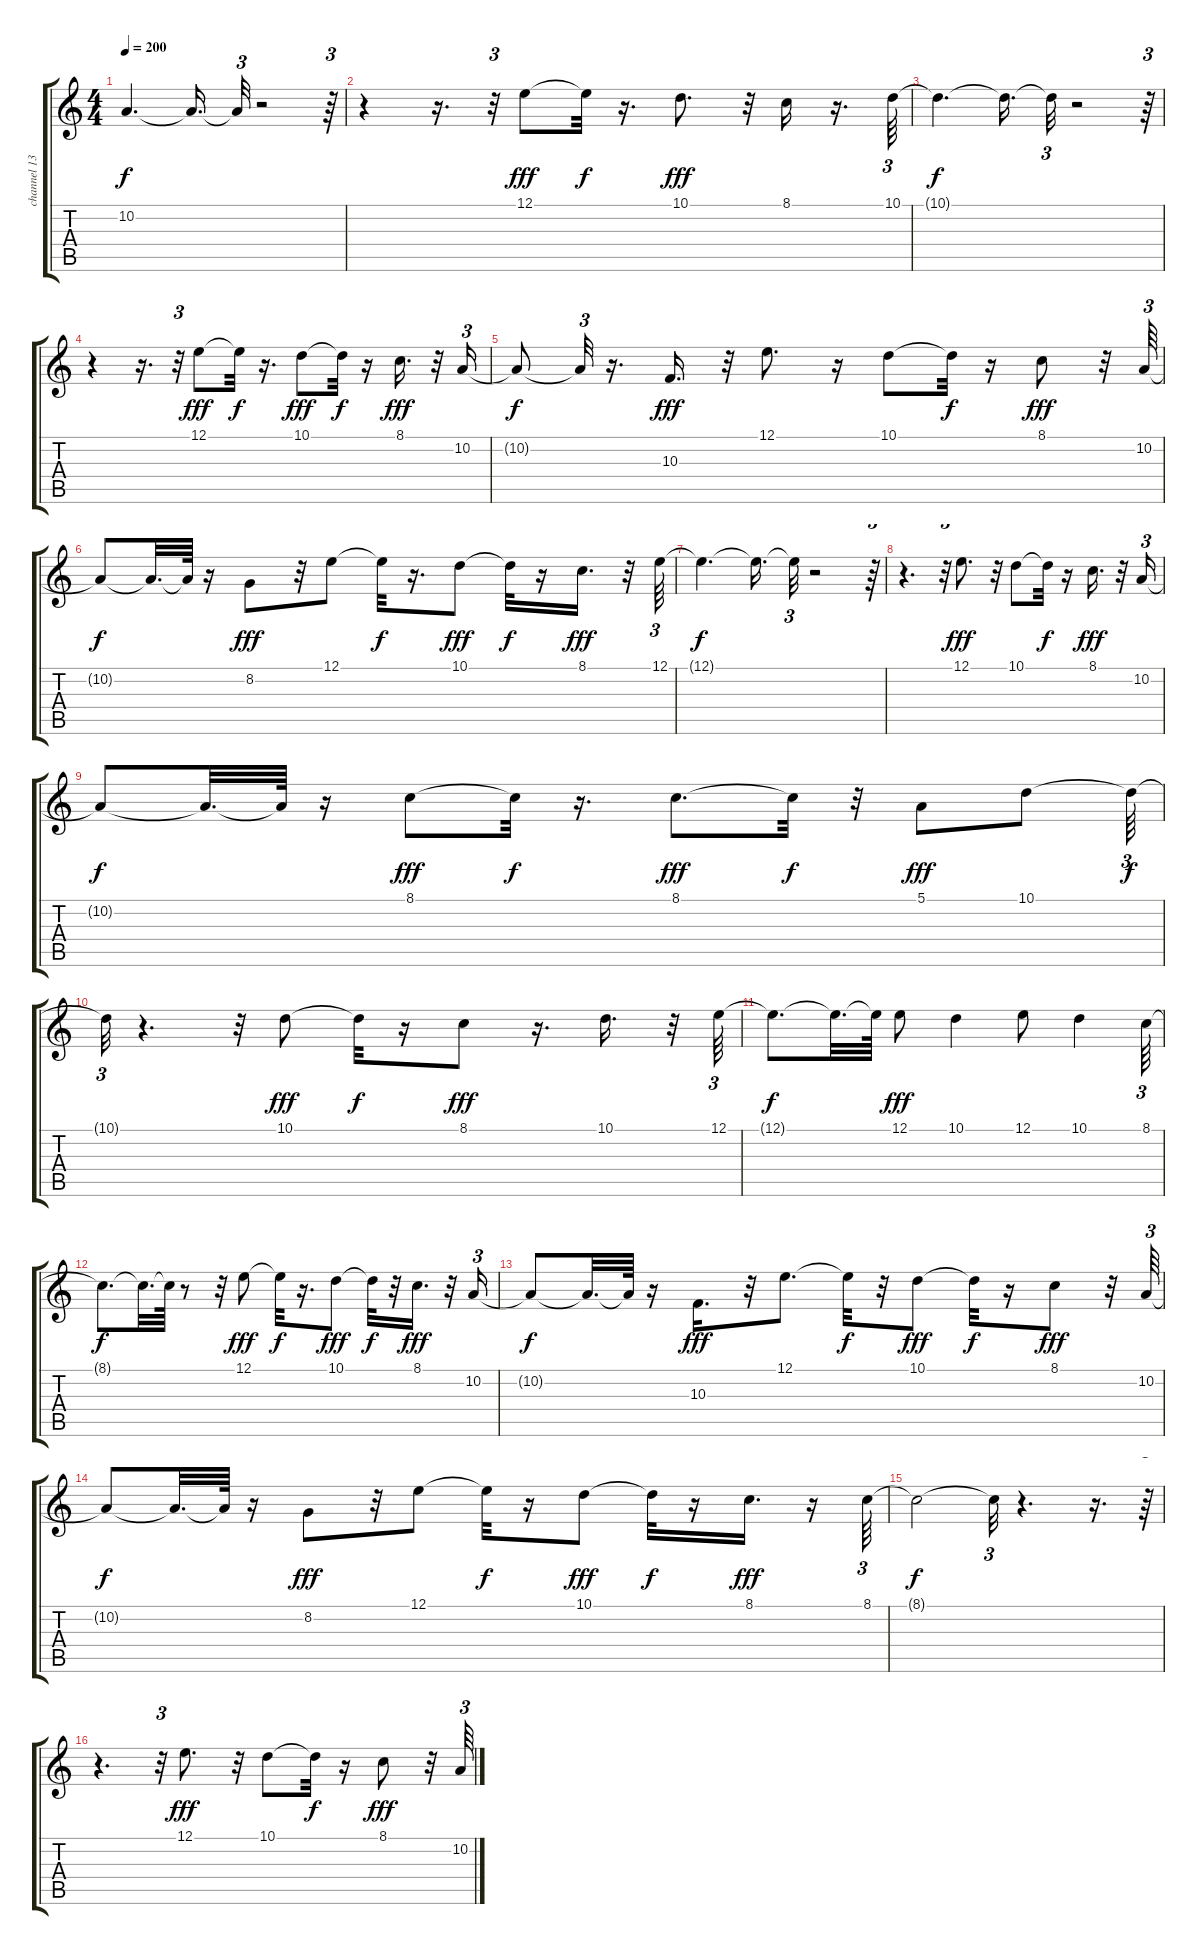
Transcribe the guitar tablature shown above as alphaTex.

\track ("channel 13          " "channel 13") {instrument piccolo}
\staff {score tabs}
\tuning (E4 B3 G3 D3 A2 E2) {hide}
\ts (4 4)
\tempo 200
\clef g2
\ks c
10.2{t}.4{d dy f} 10.2{t}.16{d} 10.2{t}.32{tu (3 2)} r.2 r.64{tu (3 2)} |
r.4 r.16{d} r.32{tu (3 2)} 12.1.8{dy fff} 12.1{t}.32{dy f} r.16{d} 10.1.8{d dy fff} r.32 8.1.16 r.16{d} 10.1.64{tu (3 2)} |
10.1{t}.4{d dy f} 10.1{t}.16{d} 10.1{t}.32{tu (3 2)} r.2 r.64{tu (3 2)} |
r.4 r.16{d} r.32{tu (3 2)} 12.1.8{dy fff} 12.1{t}.32{dy f} r.16{d} 10.1.8{dy fff} 10.1{t}.32{dy f} r.16 8.1.16{d dy fff} r.32 10.2.16{tu (3 2)} |
10.2{t}.8{dy f} 10.2{t}.32{tu (3 2)} r.16{d} 10.3.16{d dy fff} r.32 12.1.8{d} r.16 10.1.8 10.1{t}.32{dy f} r.16 8.1.8{dy fff} r.32 10.2.64{tu (3 2)} |
10.2{t}.8{dy f} 10.2{t}.32{d} 10.2{t}.64 r.16 8.2.8{dy fff} r.32 12.1.8 12.1{t}.32{dy f} r.16{d} 10.1.8{dy fff} 10.1{t}.32{dy f} r.16 8.1.16{d dy fff} r.32 12.1.64{tu (3 2)} |
12.1{t}.4{d dy f} 12.1{t}.16{d} 12.1{t}.32{tu (3 2)} r.2 r.64{tu (3 2)} |
r.4{d} r.32{tu (3 2)} 12.1.8{d dy fff} r.32 10.1.8 10.1{t}.32{dy f} r.16 8.1.16{d dy fff} r.32 10.2.16{tu (3 2)} |
10.2{t}.8{dy f} 10.2{t}.32{d} 10.2{t}.64 r.16 8.1.8{dy fff} 8.1{t}.32{dy f} r.16{d} 8.1.8{d dy fff} 8.1{t}.32{dy f} r.32 5.1.8{dy fff} 10.1.8 10.1{t}.64{tu (3 2) dy f} |
10.1{t}.32{tu (3 2)} r.4{d} r.32 10.1.8{dy fff} 10.1{t}.32{dy f} r.16 8.1.8{dy fff} r.16{d} 10.1.16{d} r.32 12.1.64{tu (3 2)} |
12.1{t}.8{d dy f} 12.1{t}.32{d} 12.1{t}.64 12.1.8{dy fff} 10.1.4 12.1.8 10.1.4 8.1.64{tu (3 2)} |
8.1{t}.8{d dy f} 8.1{t}.32{d} 8.1{t}.64 r.8 r.32 12.1.8{dy fff} 12.1{t}.32{dy f} r.16{d} 10.1.8{dy fff} 10.1{t}.32{dy f} r.32 8.1.16{d dy fff} r.32 10.2.16{tu (3 2)} |
10.2{t}.8{dy f} 10.2{t}.32{d} 10.2{t}.64 r.16 10.3.16{d dy fff} r.32 12.1.8{d} 12.1{t}.32{dy f} r.32 10.1.8{dy fff} 10.1{t}.32{dy f} r.16 8.1.8{dy fff} r.32 10.2.64{tu (3 2)} |
10.2{t}.8{dy f} 10.2{t}.32{d} 10.2{t}.64 r.16 8.2.8{dy fff} r.32 12.1.8 12.1{t}.32{dy f} r.16 10.1.8{dy fff} 10.1{t}.32{dy f} r.16 8.1.16{d dy fff} r.16 8.1.64{tu (3 2)} |
8.1{t}.2{dy f} 8.1{t}.32{tu (3 2)} r.4{d} r.16{d} r.64{tu (3 2)} |
r.4{d} r.32{tu (3 2)} 12.1.8{d dy fff} r.32 10.1.8 10.1{t}.32{dy f} r.16 8.1.8{dy fff} r.32 10.2.64{tu (3 2)}
